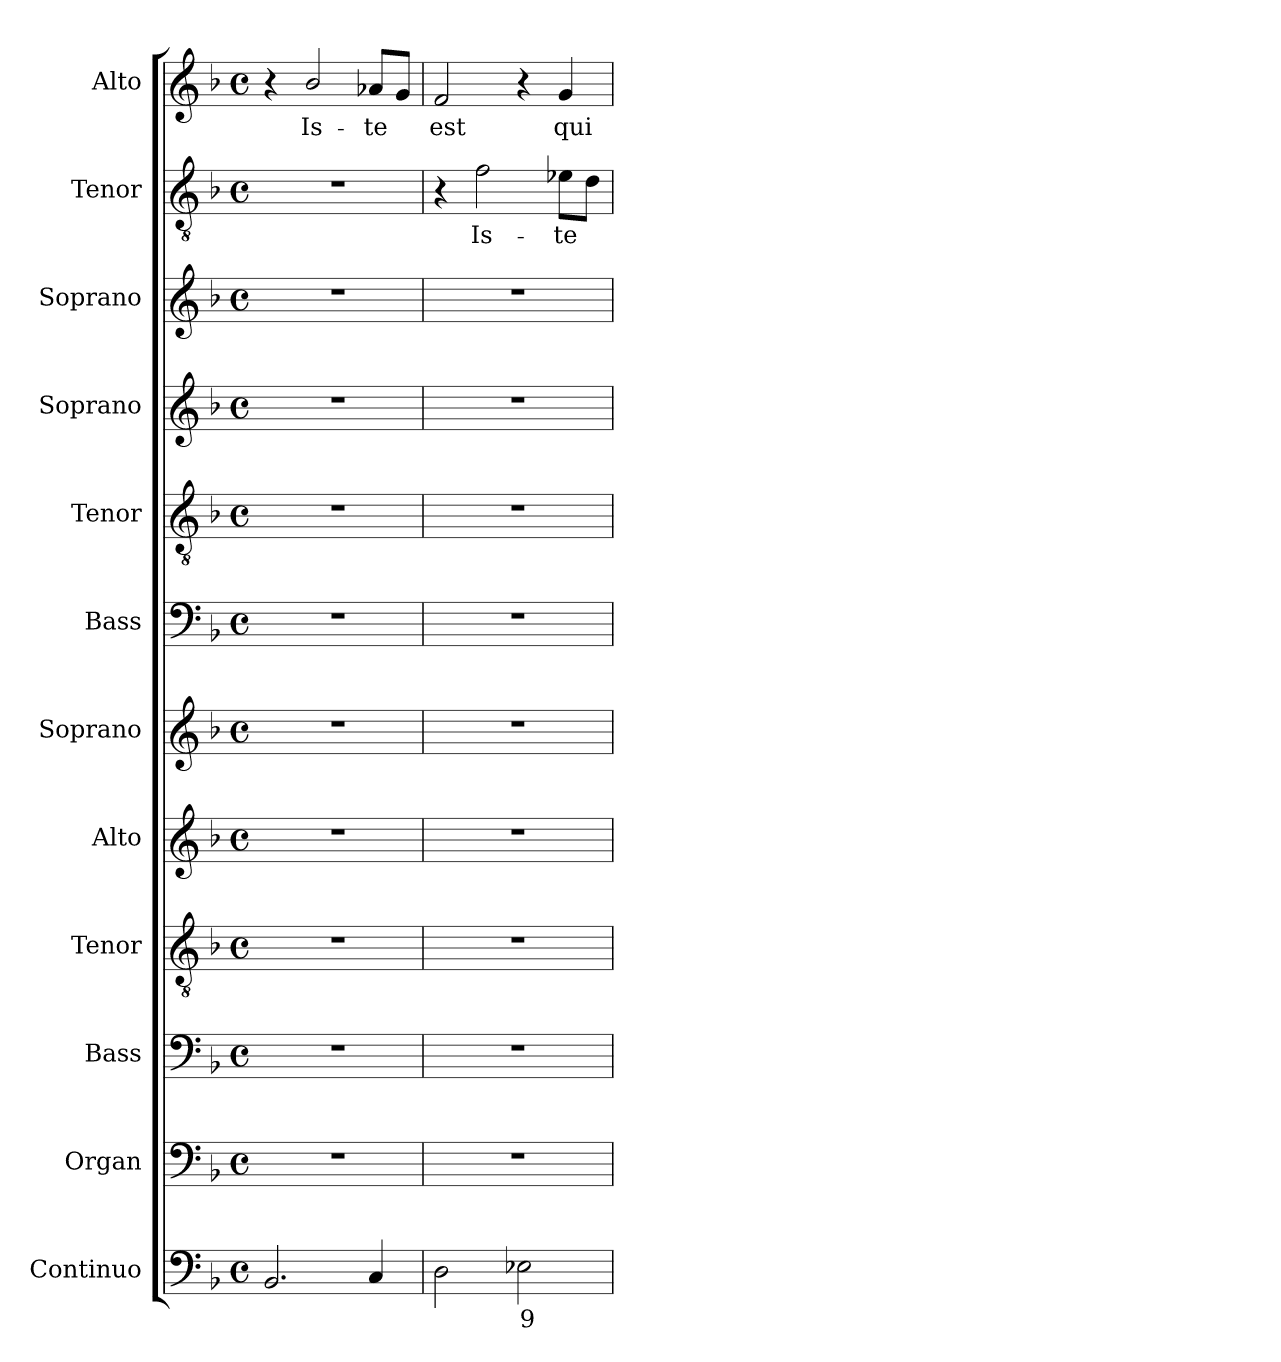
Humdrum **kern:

**kern	**text	**kern	**kern	**kern	**kern	**kern	**kern	**kern	**kern	**kern	**kern	**text	**kern	**text
*part12	*part12	*part11	*part10	*part9	*part8	*part7	*part6	*part5	*part4	*part3	*part2	*part2	*part1	*part1
*staff12	*staff12	*staff11	*staff10	*staff9	*staff8	*staff7	*staff6	*staff5	*staff4	*staff3	*staff2	*staff2	*staff1	*staff1
*I"Continuo	*	*I"Organ	*I"Bass	*I"Tenor	*I"Alto	*I"Soprano	*I"Bass	*I"Tenor	*I"Soprano	*I"Soprano	*I"Tenor	*	*I"Alto	*
*I'Cont.	*	*I'Org.	*I'B.	*I'T.	*I'A.	*I'S.	*I'B.	*I'T.	*I'S.	*I'S.	*I'T.	*	*I'A.	*
!!LO:PB:g=z
*clefF4	*	*clefF4	*clefF4	*clefGv2	*clefG2	*clefG2	*clefF4	*clefGv2	*clefG2	*clefG2	*clefGv2	*	*clefG2	*
*	*	*	*	*ITrd7c12	*	*	*	*ITrd7c12	*	*	*ITrd7c12	*	*	*
*k[b-]	*	*k[b-]	*k[b-]	*k[b-]	*k[b-]	*k[b-]	*k[b-]	*k[b-]	*k[b-]	*k[b-]	*k[b-]	*	*k[b-]	*
*F:	*	*F:	*F:	*F:	*F:	*F:	*F:	*F:	*F:	*F:	*F:	*	*F:	*
*M4/4	*	*M4/4	*M4/4	*M4/4	*M4/4	*M4/4	*M4/4	*M4/4	*M4/4	*M4/4	*M4/4	*	*M4/4	*
*met(c)	*	*met(c)	*met(c)	*met(c)	*met(c)	*met(c)	*met(c)	*met(c)	*met(c)	*met(c)	*met(c)	*	*met(c)	*
=1	=1	=1	=1	=1	=1	=1	=1	=1	=1	=1	=1	=1	=1	=1
2.BB-i/	.	1r	1r	1r	1r	1r	1r	1r	1r	1r	1r	.	4r	.
!	!	!	!	!	!	!	!	!	!	!	!	!	!	!LO:LY:b:color=#000000
.	.	.	.	.	.	.	.	.	.	.	.	.	2b-i/	Is-
!	!	!	!	!	!	!	!	!	!	!	!	!	!	!LO:LY:b:color=#000000
4Ci/	.	.	.	.	.	.	.	.	.	.	.	.	8a-Xi/L	-te
.	.	.	.	.	.	.	.	.	.	.	.	.	8gi/J	.
=2	=2	=2	=2	=2	=2	=2	=2	=2	=2	=2	=2	=2	=2	=2
!	!	!	!	!	!	!	!	!	!	!	!	!	!	!LO:LY:b:color=#000000
2Di\	.	1r	1r	1r	1r	1r	1r	1r	1r	1r	4r	.	2fi/	est
!	!	!	!	!	!	!	!	!	!	!	!	!LO:LY:b:color=#000000	!	!
.	.	.	.	.	.	.	.	.	.	.	2Fi\	Is-	.	.
!	!LO:LY:b:color=#000000	!	!	!	!	!	!	!	!	!	!	!	!	!
2E-Xi\	9	.	.	.	.	.	.	.	.	.	.	.	4r	.
!	!	!	!	!	!	!	!	!	!	!	!	!LO:LY:b:color=#000000	!	!
!	!	!	!	!	!	!	!	!	!	!	!	!	!	!LO:LY:b:color=#000000
.	.	.	.	.	.	.	.	.	.	.	8E-Xi\L	-te	4gi/	qui
.	.	.	.	.	.	.	.	.	.	.	8Di\J	.	.	.
=	=	=	=	=	=	=	=	=	=	=	=	=	=	=
*-	*-	*-	*-	*-	*-	*-	*-	*-	*-	*-	*-	*-	*-	*-
